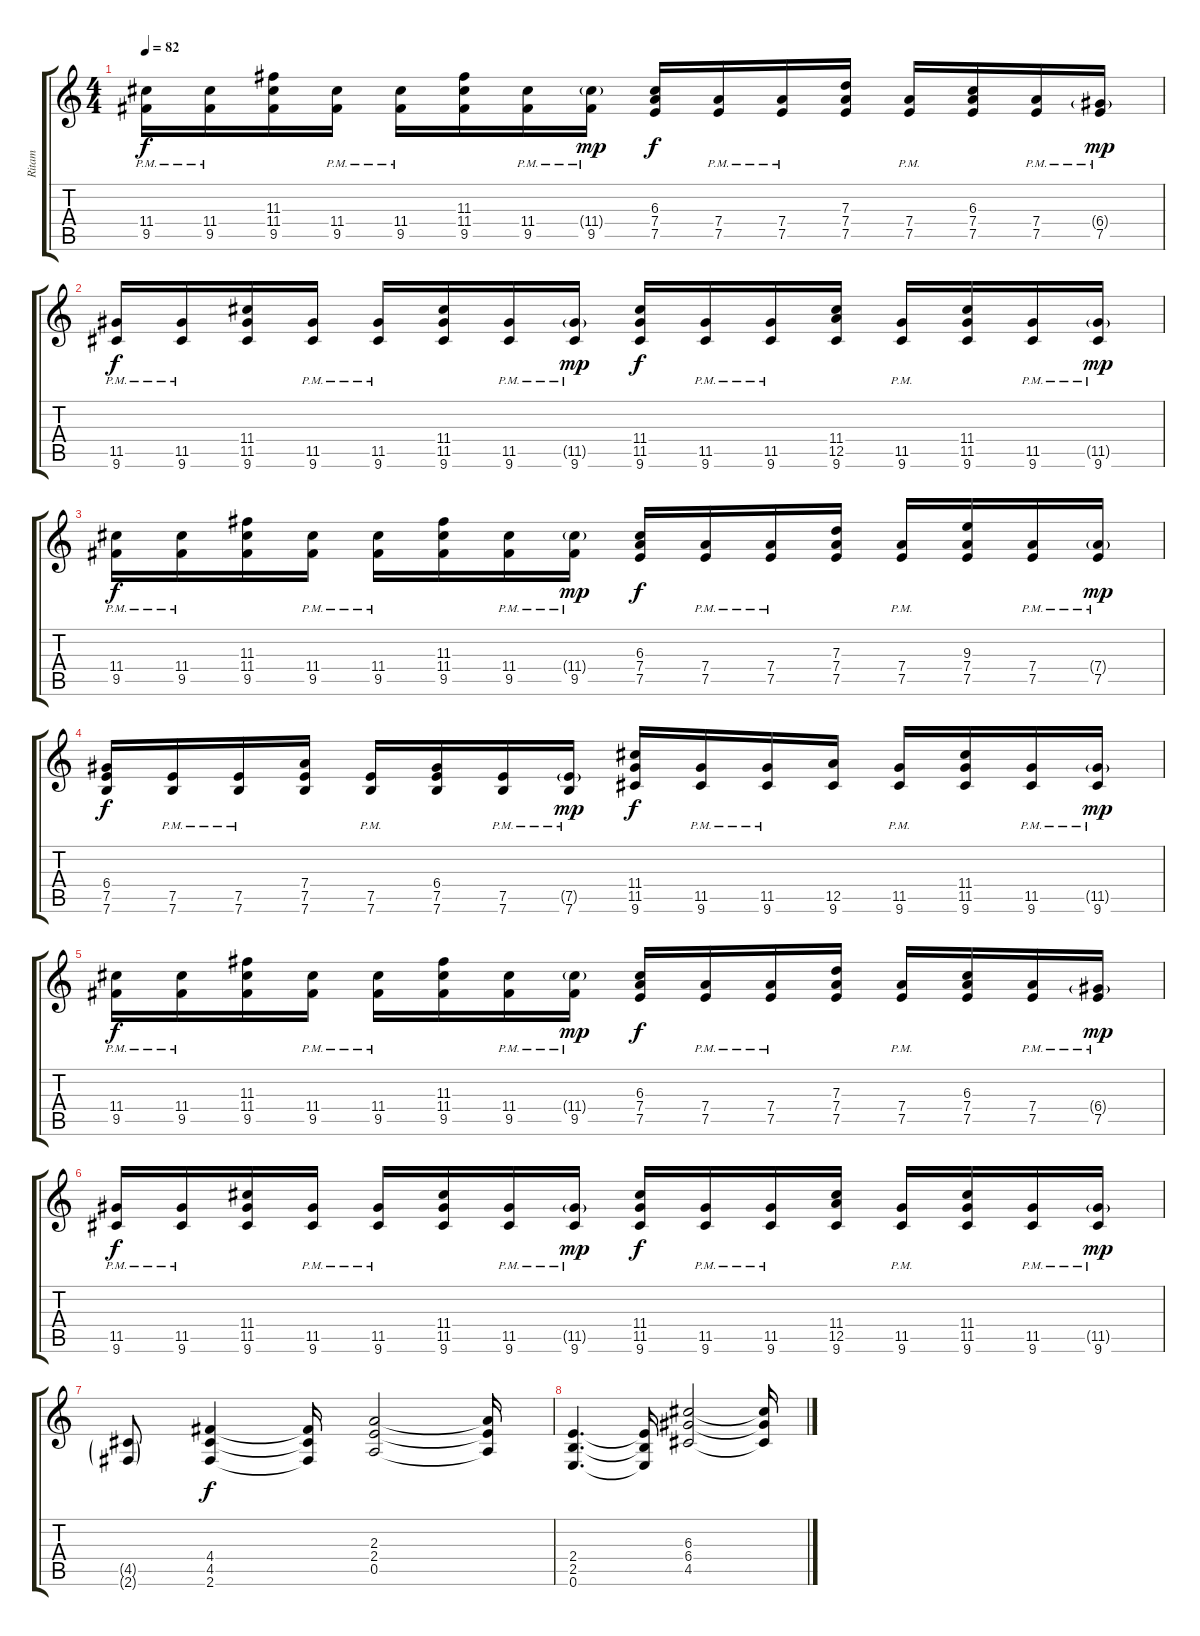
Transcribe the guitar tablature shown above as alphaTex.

\track ("Ritam" "Ritam") {instrument overdrivenguitar}
\staff {score tabs}
\tuning (E4 B3 G3 D3 A2 E2) {hide}
\ts (4 4)
\tempo 82
\clef g2
\ks c
(11.4{pm} 9.5{pm}).16{dy f} (11.4{pm} 9.5{pm}).16 (11.3 11.4 9.5).16 (11.4{pm} 9.5{pm}).16 (11.4{pm} 9.5{pm}).16 (11.3 11.4 9.5).16 (11.4{pm} 9.5{pm}).16 (11.4{g} 9.5{pm}).16{dy mp} (6.3 7.4 7.5).16{dy f} (7.4{pm} 7.5{pm}).16 (7.4{pm} 7.5{pm}).16 (7.3 7.4 7.5).16 (7.4{pm} 7.5{pm}).16 (6.3 7.4 7.5).16 (7.4{pm} 7.5{pm}).16 (6.4{g pm} 7.5{pm}).16{dy mp} |
(11.5{pm} 9.6{pm}).16{dy f} (11.5{pm} 9.6{pm}).16 (11.4 11.5 9.6).16 (11.5{pm} 9.6{pm}).16 (11.5{pm} 9.6{pm}).16 (11.4 11.5 9.6).16 (11.5{pm} 9.6{pm}).16 (11.5{g pm} 9.6{pm}).16{dy mp} (11.4 11.5 9.6).16{dy f} (11.5{pm} 9.6{pm}).16 (11.5{pm} 9.6{pm}).16 (11.4 12.5 9.6).16 (11.5{pm} 9.6{pm}).16 (11.4 11.5 9.6).16 (11.5{pm} 9.6{pm}).16 (11.5{g} 9.6{pm}).16{dy mp} |
(11.4{pm} 9.5{pm}).16{dy f} (11.4{pm} 9.5{pm}).16 (11.3 11.4 9.5).16 (11.4{pm} 9.5{pm}).16 (11.4{pm} 9.5{pm}).16 (11.3 11.4 9.5).16 (11.4{pm} 9.5{pm}).16 (11.4{g} 9.5{pm}).16{dy mp} (6.3 7.4 7.5).16{dy f} (7.4{pm} 7.5{pm}).16 (7.4{pm} 7.5{pm}).16 (7.3 7.4 7.5).16 (7.4{pm} 7.5{pm}).16 (9.3 7.4 7.5).16 (7.4{pm} 7.5{pm}).16 (7.4{g pm} 7.5{pm}).16{dy mp} |
(6.4 7.5 7.6).16{dy f} (7.5{pm} 7.6{pm}).16 (7.5{pm} 7.6{pm}).16 (7.4 7.5 7.6).16 (7.5{pm} 7.6{pm}).16 (6.4 7.5 7.6).16 (7.5{pm} 7.6{pm}).16 (7.5{g pm} 7.6{pm}).16{dy mp} (11.4 11.5 9.6).16{dy f} (11.5{pm} 9.6{pm}).16 (11.5{pm} 9.6{pm}).16 (12.5 9.6).16 (11.5{pm} 9.6{pm}).16 (11.4 11.5 9.6).16 (11.5{pm} 9.6{pm}).16 (11.5{g} 9.6{pm}).16{dy mp} |
(11.4{pm} 9.5{pm}).16{dy f} (11.4{pm} 9.5{pm}).16 (11.3 11.4 9.5).16 (11.4{pm} 9.5{pm}).16 (11.4{pm} 9.5{pm}).16 (11.3 11.4 9.5).16 (11.4{pm} 9.5{pm}).16 (11.4{g} 9.5{pm}).16{dy mp} (6.3 7.4 7.5).16{dy f} (7.4{pm} 7.5{pm}).16 (7.4{pm} 7.5{pm}).16 (7.3 7.4 7.5).16 (7.4{pm} 7.5{pm}).16 (6.3 7.4 7.5).16 (7.4{pm} 7.5{pm}).16 (6.4{g pm} 7.5{pm}).16{dy mp} |
(11.5{pm} 9.6{pm}).16{dy f} (11.5{pm} 9.6{pm}).16 (11.4 11.5 9.6).16 (11.5{pm} 9.6{pm}).16 (11.5{pm} 9.6{pm}).16 (11.4 11.5 9.6).16 (11.5{pm} 9.6{pm}).16 (11.5{g pm} 9.6{pm}).16{dy mp} (11.4 11.5 9.6).16{dy f} (11.5{pm} 9.6{pm}).16 (11.5{pm} 9.6{pm}).16 (11.4 12.5 9.6).16 (11.5{pm} 9.6{pm}).16 (11.4 11.5 9.6).16 (11.5{pm} 9.6{pm}).16 (11.5{g} 9.6{pm}).16{dy mp} |
(4.5{g} 2.6{g}).8 (4.4 4.5 2.6).4{dy f} (4.4{t} 4.5{t} 2.6{t}).16 (2.3 2.4 0.5).2 (2.3{t} 2.4{t} 0.5{t}).16 |
(2.4 2.5 0.6).4{d} (2.4{t} 2.5{t} 0.6{t}).16 (6.3 6.4 4.5).2 (6.3{t} 6.4{t} 4.5{t}).16
